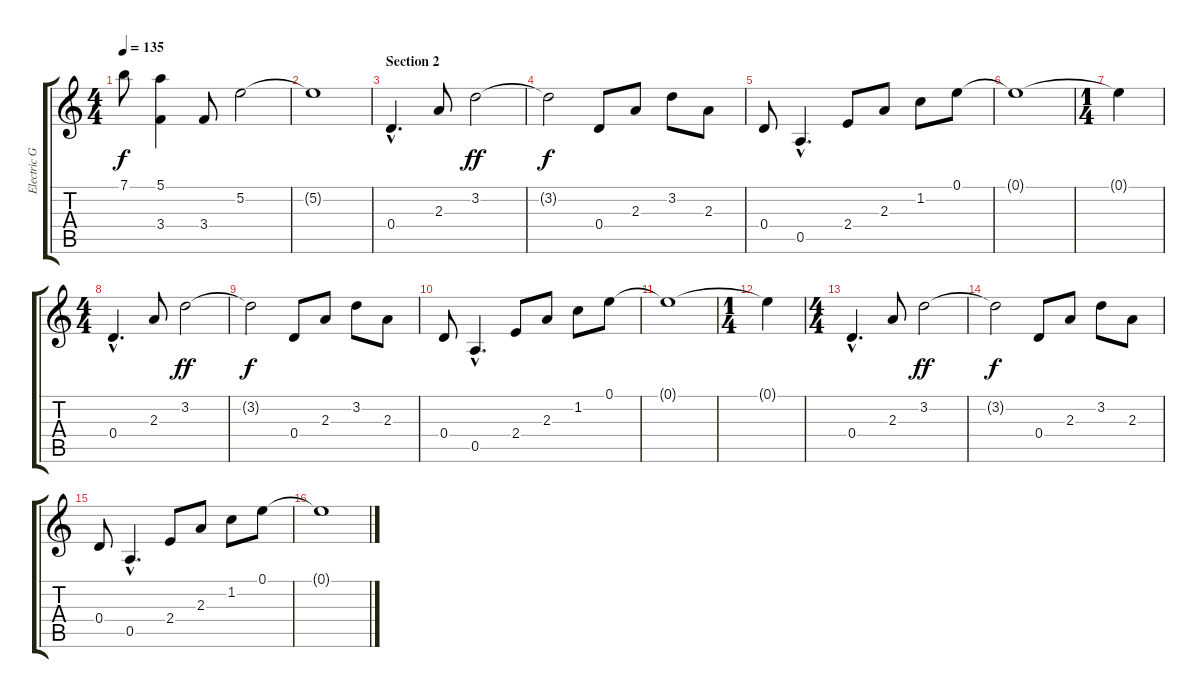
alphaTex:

\track ("Electric Guitar" "Electric G") {instrument electricguitarjazz}
\staff {score tabs}
\tuning (E4 B3 G3 D3 A2 E2) {hide}
\ts (4 4)
\tempo 135
\clef g2
\ks c
7.1{t}.8{dy f} (5.1 3.4{t}).4 3.4.8 5.2.2 |
5.2{t}.1 |
\section ("" "Section 2")
0.4{hac}.4{d} 2.3.8 3.2.2{dy ff} |
3.2{t}.2{dy f} 0.4.8 2.3.8 3.2.8 2.3.8 |
0.4.8 0.5{hac}.4{d} 2.4.8 2.3.8 1.2.8 0.1.8 |
0.1{t}.1 |
\ts (1 4)
0.1{t}.4 |
\ts (4 4)
0.4{hac}.4{d} 2.3.8 3.2.2{dy ff} |
3.2{t}.2{dy f} 0.4.8 2.3.8 3.2.8 2.3.8 |
0.4.8 0.5{hac}.4{d} 2.4.8 2.3.8 1.2.8 0.1.8 |
0.1{t}.1 |
\ts (1 4)
0.1{t}.4 |
\ts (4 4)
0.4{hac}.4{d} 2.3.8 3.2.2{dy ff} |
3.2{t}.2{dy f} 0.4.8 2.3.8 3.2.8 2.3.8 |
0.4.8 0.5{hac}.4{d} 2.4.8 2.3.8 1.2.8 0.1.8 |
0.1{t}.1
